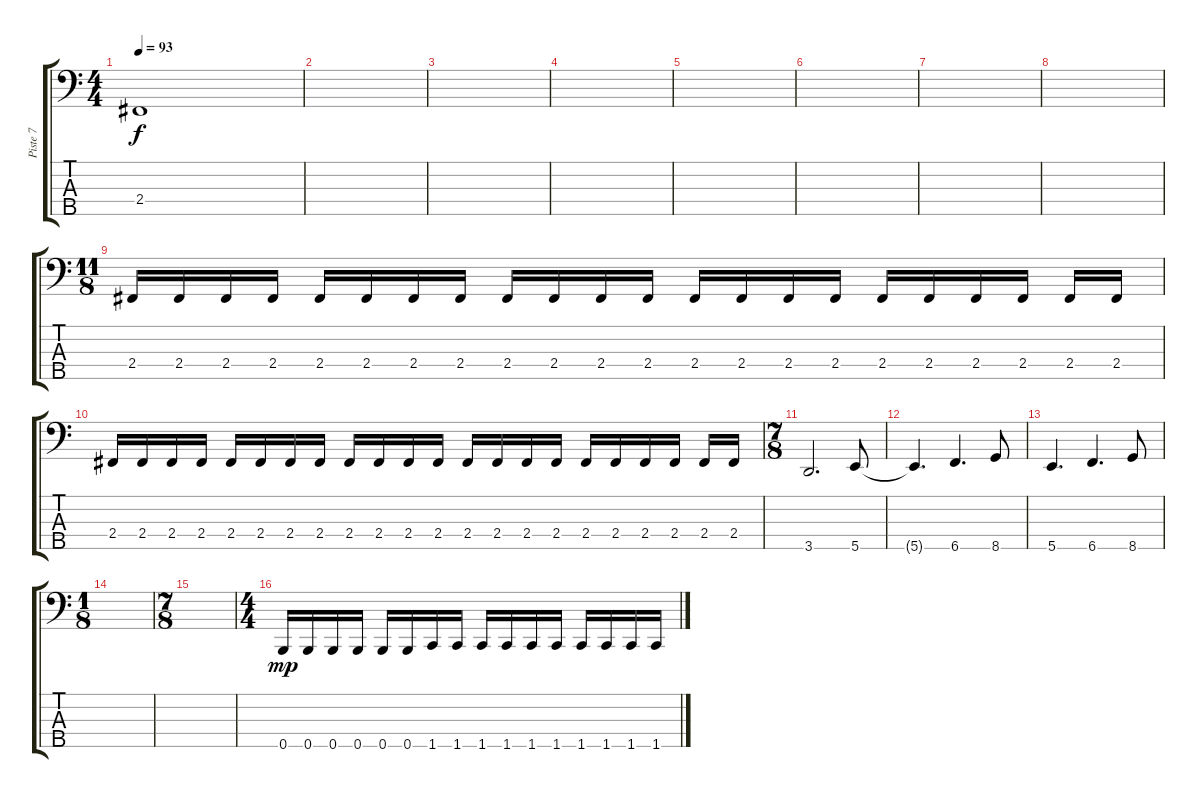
\track ("Piste 7" "Piste 7") {instrument electricbassfinger}
\staff {score tabs}
\tuning (G2 D2 A1 E1 B0) {hide}
\ts (4 4)
\tempo 93
\clef f4
\ks c
2.4.1{dy f} |
|
|
|
|
|
|
|
\ts (11 8)
2.4.16 2.4.16 2.4.16 2.4.16 2.4.16 2.4.16 2.4.16 2.4.16 2.4.16 2.4.16 2.4.16 2.4.16 2.4.16 2.4.16 2.4.16 2.4.16 2.4.16 2.4.16 2.4.16 2.4.16 2.4.16 2.4.16 |
2.4.16 2.4.16 2.4.16 2.4.16 2.4.16 2.4.16 2.4.16 2.4.16 2.4.16 2.4.16 2.4.16 2.4.16 2.4.16 2.4.16 2.4.16 2.4.16 2.4.16 2.4.16 2.4.16 2.4.16 2.4.16 2.4.16 |
\ts (7 8)
3.5.2{d} 5.5.8 |
5.5{t}.4{d} 6.5.4{d} 8.5.8 |
5.5.4{d} 6.5.4{d} 8.5.8 |
\ts (1 8)
|
\ts (7 8)
|
\ts (4 4)
0.5.16{dy mp} 0.5.16 0.5.16 0.5.16 0.5.16 0.5.16 1.5.16 1.5.16 1.5.16 1.5.16 1.5.16 1.5.16 1.5.16 1.5.16 1.5.16 1.5.16
